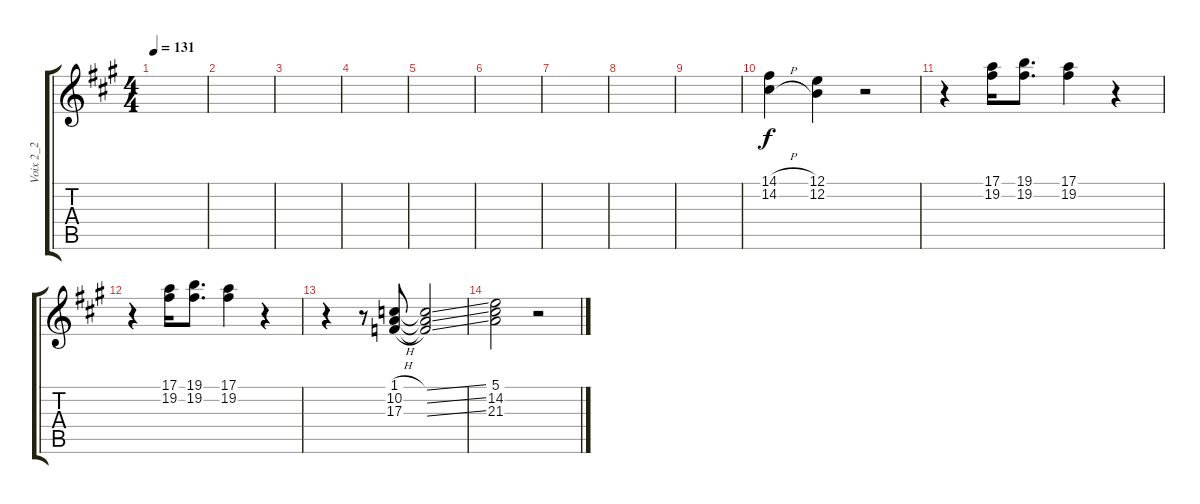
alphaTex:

\track ("Voix 2_2" "Voix 2_2") {instrument pad4choir}
\staff {score tabs}
\tuning (E4 B3 G3 D3 A2 E2) {hide}
\ts (4 4)
\tempo 131
\clef g2
\ks a
|
|
|
|
|
|
|
|
|
(14.1{h} 14.2{h}).4 (12.1 12.2).4 r.2 |
r.4 (17.1 19.2).16 (19.1 19.2).8{d} (17.1 19.2).4 r.4 |
r.4 (17.1 19.2).16 (19.1 19.2).8{d} (17.1 19.2).4 r.4 |
r.4 r.8 (1.1{h} 10.2 17.3).8 (1.1{ss t} 10.2{ss t} 17.3{ss t}).2 |
(5.1 14.2 21.3).2 r.2
